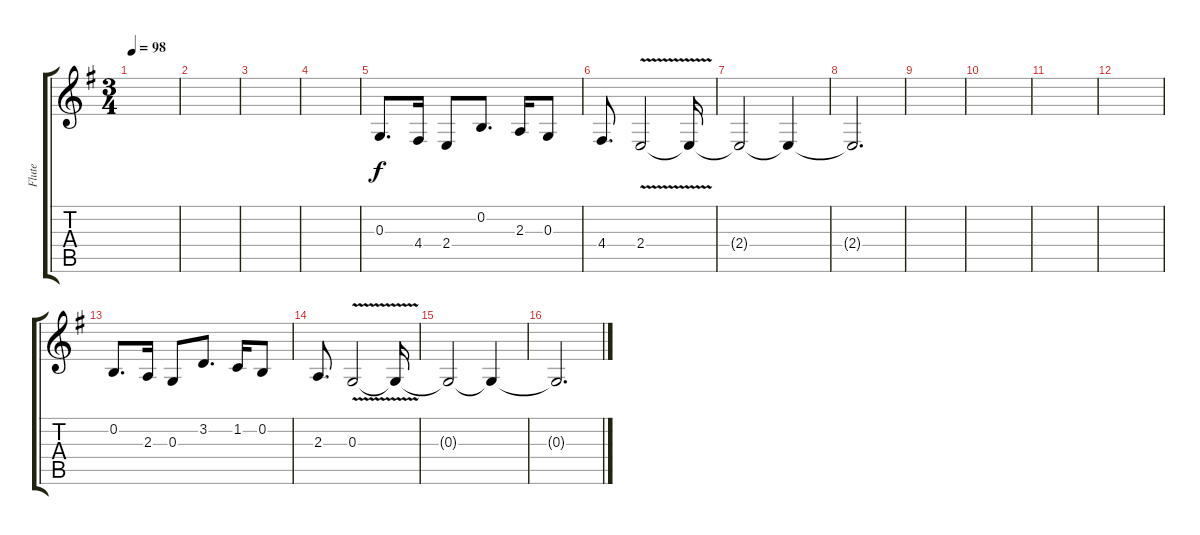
\track ("Flute" "Flute") {instrument flute}
\staff {score tabs}
\tuning (E4 B3 G3 D3 A2 E2) {hide}
\ts (3 4)
\tempo 98
\clef g2
\ks eminor
|
|
|
|
0.3.8{d} 4.4.16 2.4.8 0.2.8{d} 2.3.16 0.3.8 |
4.4.8{d} 2.4{v}.2 2.4{t}.16 |
2.4{t}.2 2.4{t}.4{volume 0} |
2.4{t}.2{d} |
|
|
|
|
0.2.8{d volume 13} 2.3.16 0.3.8 3.2.8{d} 1.2.16 0.2.8 |
2.3.8{d} 0.3{v}.2 0.3{t}.16 |
0.3{t}.2 0.3{t}.4{volume 0} |
0.3{t}.2{d}
